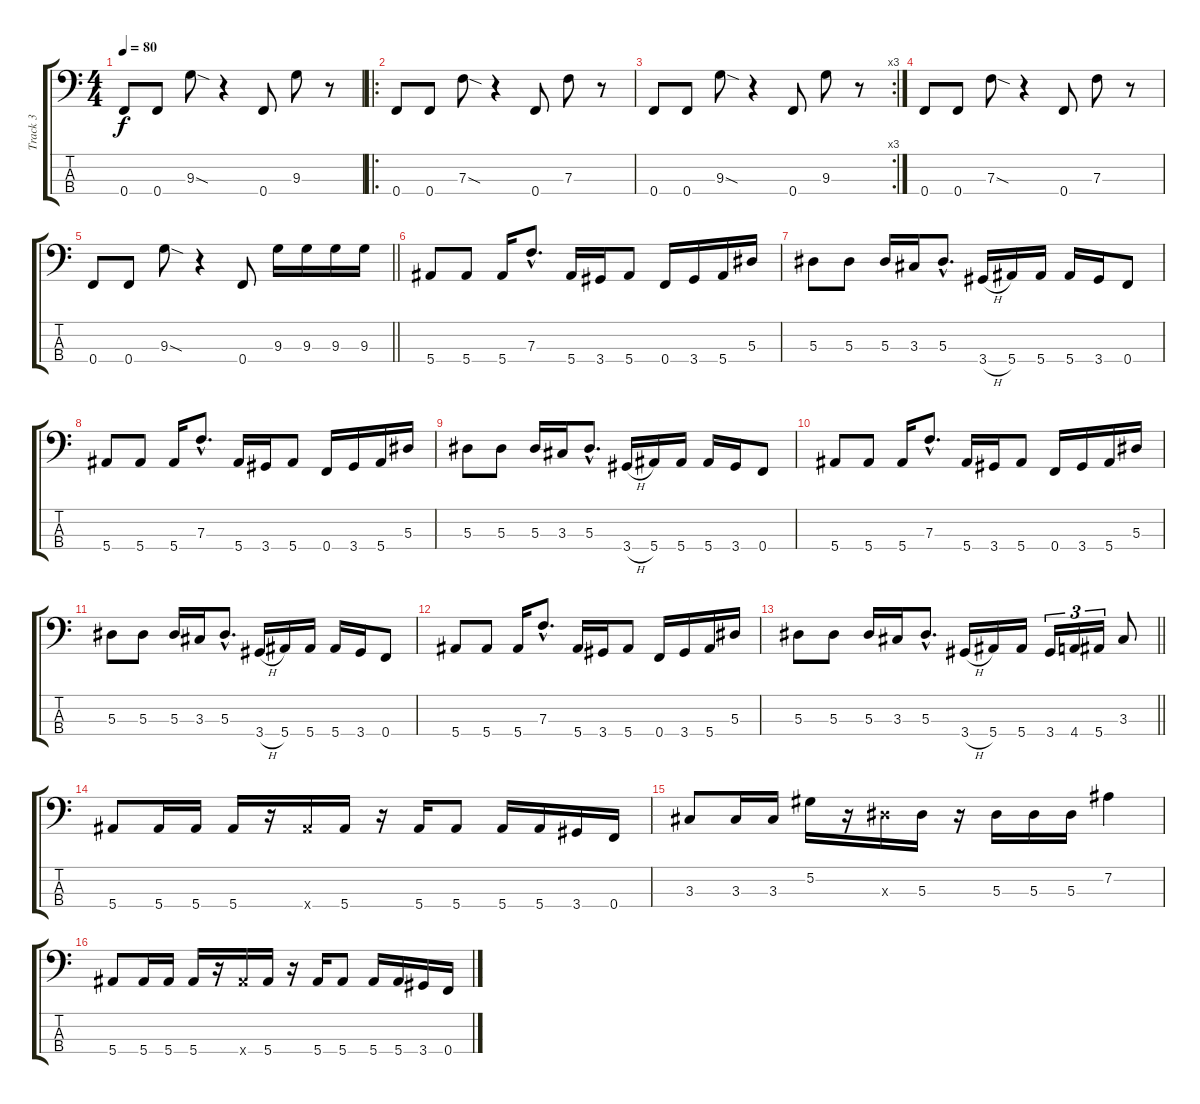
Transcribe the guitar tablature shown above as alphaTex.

\track ("Track 3" "Track 3") {instrument electricbasspick}
\staff {score tabs}
\tuning (Ab2 Eb2 Bb1 F1) {hide}
\ts (4 4)
\tempo 80
\clef f4
\ks c
0.4.8{dy f} 0.4.8 9.3{sod}.8 r.4 0.4.8 9.3.8 r.8 |
\ro
0.4.8 0.4.8 7.3{sod}.8 r.4 0.4.8 7.3.8 r.8 |
\rc 3
0.4.8 0.4.8 9.3{sod}.8 r.4 0.4.8 9.3.8 r.8 |
0.4.8 0.4.8 7.3{sod}.8 r.4 0.4.8 7.3.8 r.8 |
\barLineRight lightlight
0.4.8 0.4.8 9.3{sod}.8 r.4 0.4.8 9.3.16 9.3.16 9.3.16 9.3.16 |
5.4.8 5.4.8 5.4.16 7.3{hac}.8{d} 5.4.16 3.4.16 5.4.8 0.4.16 3.4.16 5.4.16 5.3.16 |
5.3.8 5.3.8 5.3.16 3.3.16 5.3{hac}.8{d} 3.4{h}.16 5.4.16 5.4.16 5.4.16 3.4.16 0.4.8 |
5.4.8 5.4.8 5.4.16 7.3{hac}.8{d} 5.4.16 3.4.16 5.4.8 0.4.16 3.4.16 5.4.16 5.3.16 |
5.3.8 5.3.8 5.3.16 3.3.16 5.3{hac}.8{d} 3.4{h}.16 5.4.16 5.4.16 5.4.16 3.4.16 0.4.8 |
5.4.8 5.4.8 5.4.16 7.3{hac}.8{d} 5.4.16 3.4.16 5.4.8 0.4.16 3.4.16 5.4.16 5.3.16 |
5.3.8 5.3.8 5.3.16 3.3.16 5.3{hac}.8{d} 3.4{h}.16 5.4.16 5.4.16 5.4.16 3.4.16 0.4.8 |
5.4.8 5.4.8 5.4.16 7.3{hac}.8{d} 5.4.16 3.4.16 5.4.8 0.4.16 3.4.16 5.4.16 5.3.16 |
\barLineRight lightlight
5.3.8 5.3.8 5.3.16 3.3.16 5.3{hac}.8{d} 3.4{h}.16 5.4.16 5.4.16 3.4.16{tu (3 2)} 4.4.16{tu (3 2)} 5.4.16{tu (3 2)} 3.3.8 |
5.4.8 5.4.16 5.4.16 5.4.16 r.16 5.4{x}.16 5.4.16 r.16 5.4.16 5.4.8 5.4.16 5.4.16 3.4.16 0.4.16 |
3.3.8 3.3.16 3.3.16 5.2.16 r.16 5.3{x}.16 5.3.16 r.16 5.3.16 5.3.16 5.3.16 7.2.4 |
5.4.8 5.4.16 5.4.16 5.4.16 r.16 5.4{x}.16 5.4.16 r.16 5.4.16 5.4.8 5.4.16 5.4.16 3.4.16 0.4.16
